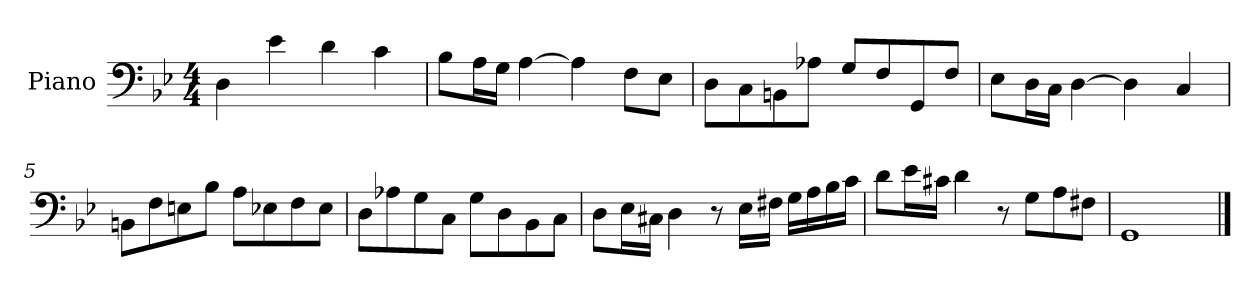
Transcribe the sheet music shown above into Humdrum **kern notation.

**kern
*part1
*staff1
*I"Piano
*I'Pno
*clefF4
*k[b-e-]
*g:
*M4/4
=1
4D\
4e-\
4d\
4c\
=2
8B-\L
16A\L
16G\JJ
[4A\
4A\]
8F\L
8E-\J
=3
8D\L
8C\
8BBn\
8A-X\J
8G/L
8F/
8GG/
8F/J
=4
8E-\L
16D\L
16C\JJ
[4D\
4D\]
4C/
=5
8BBn\L
8F\
8En\
8B-\J
8A\L
8E-X\
8F\
8E-\J
=6
8D\L
8A-X\
8G\
8C\J
8G\L
8D\
8BB-\
8C\J
=7
8D\L
16E-\L
16C#X\JJ
4D\
8r
16E-\LL
16F#X\JJ
16G\LL
16A\
16B-\
16c\JJ
=8
8d\L
16e-\L
16c#X\JJ
4d\
8r
8G\L
8A\
8F#X\J
=9
1GG
==
*-
